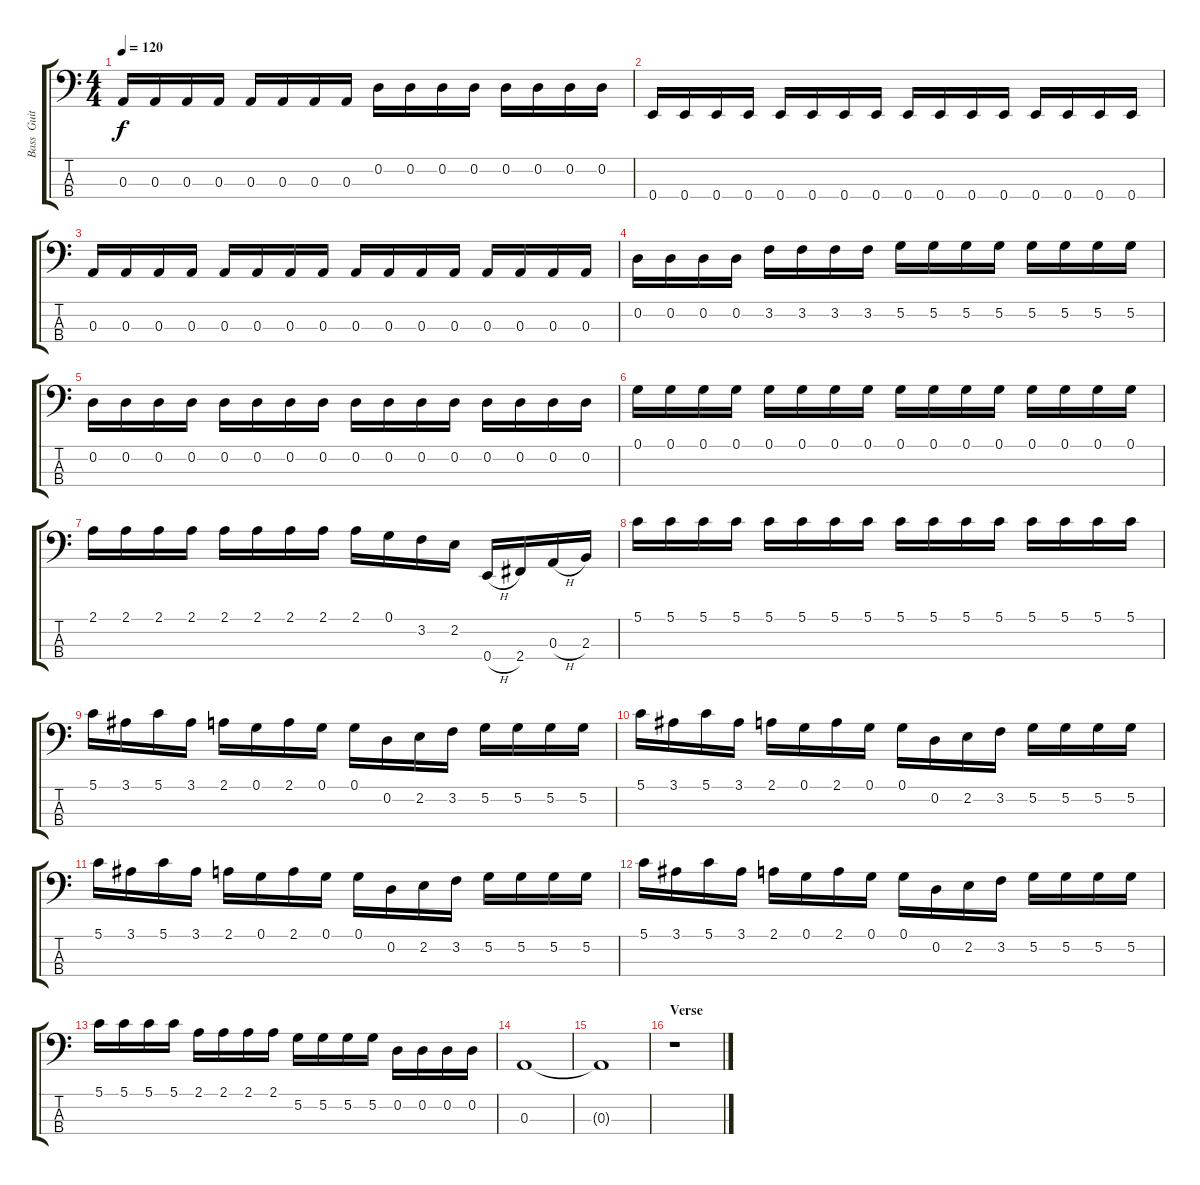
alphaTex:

\track ("Bass  Guitar - [Micah]" "Bass  Guit") {instrument electricbasspick}
\staff {score tabs}
\tuning (G2 D2 A1 E1) {hide}
\ts (4 4)
\tempo 120
\clef f4
\ks c
0.3.16{dy f} 0.3.16 0.3.16 0.3.16 0.3.16 0.3.16 0.3.16 0.3.16 0.2.16 0.2.16 0.2.16 0.2.16 0.2.16 0.2.16 0.2.16 0.2.16 |
0.4.16 0.4.16 0.4.16 0.4.16 0.4.16 0.4.16 0.4.16 0.4.16 0.4.16 0.4.16 0.4.16 0.4.16 0.4.16 0.4.16 0.4.16 0.4.16 |
0.3.16 0.3.16 0.3.16 0.3.16 0.3.16 0.3.16 0.3.16 0.3.16 0.3.16 0.3.16 0.3.16 0.3.16 0.3.16 0.3.16 0.3.16 0.3.16 |
0.2.16 0.2.16 0.2.16 0.2.16 3.2.16 3.2.16 3.2.16 3.2.16 5.2.16 5.2.16 5.2.16 5.2.16 5.2.16 5.2.16 5.2.16 5.2.16 |
0.2.16 0.2.16 0.2.16 0.2.16 0.2.16 0.2.16 0.2.16 0.2.16 0.2.16 0.2.16 0.2.16 0.2.16 0.2.16 0.2.16 0.2.16 0.2.16 |
0.1.16 0.1.16 0.1.16 0.1.16 0.1.16 0.1.16 0.1.16 0.1.16 0.1.16 0.1.16 0.1.16 0.1.16 0.1.16 0.1.16 0.1.16 0.1.16 |
2.1.16 2.1.16 2.1.16 2.1.16 2.1.16 2.1.16 2.1.16 2.1.16 2.1.16 0.1.16 3.2.16 2.2.16 0.4{h}.16 2.4.16 0.3{h}.16 2.3.16 |
5.1.16 5.1.16 5.1.16 5.1.16 5.1.16 5.1.16 5.1.16 5.1.16 5.1.16 5.1.16 5.1.16 5.1.16 5.1.16 5.1.16 5.1.16 5.1.16 |
5.1.16 3.1.16 5.1.16 3.1.16 2.1.16 0.1.16 2.1.16 0.1.16 0.1.16 0.2.16 2.2.16 3.2.16 5.2.16 5.2.16 5.2.16 5.2.16 |
5.1.16 3.1.16 5.1.16 3.1.16 2.1.16 0.1.16 2.1.16 0.1.16 0.1.16 0.2.16 2.2.16 3.2.16 5.2.16 5.2.16 5.2.16 5.2.16 |
5.1.16 3.1.16 5.1.16 3.1.16 2.1.16 0.1.16 2.1.16 0.1.16 0.1.16 0.2.16 2.2.16 3.2.16 5.2.16 5.2.16 5.2.16 5.2.16 |
5.1.16 3.1.16 5.1.16 3.1.16 2.1.16 0.1.16 2.1.16 0.1.16 0.1.16 0.2.16 2.2.16 3.2.16 5.2.16 5.2.16 5.2.16 5.2.16 |
5.1.16 5.1.16 5.1.16 5.1.16 2.1.16 2.1.16 2.1.16 2.1.16 5.2.16 5.2.16 5.2.16 5.2.16 0.2.16 0.2.16 0.2.16 0.2.16 |
0.3.1 |
0.3{t}.1 |
\section ("" "Verse")
r.1
